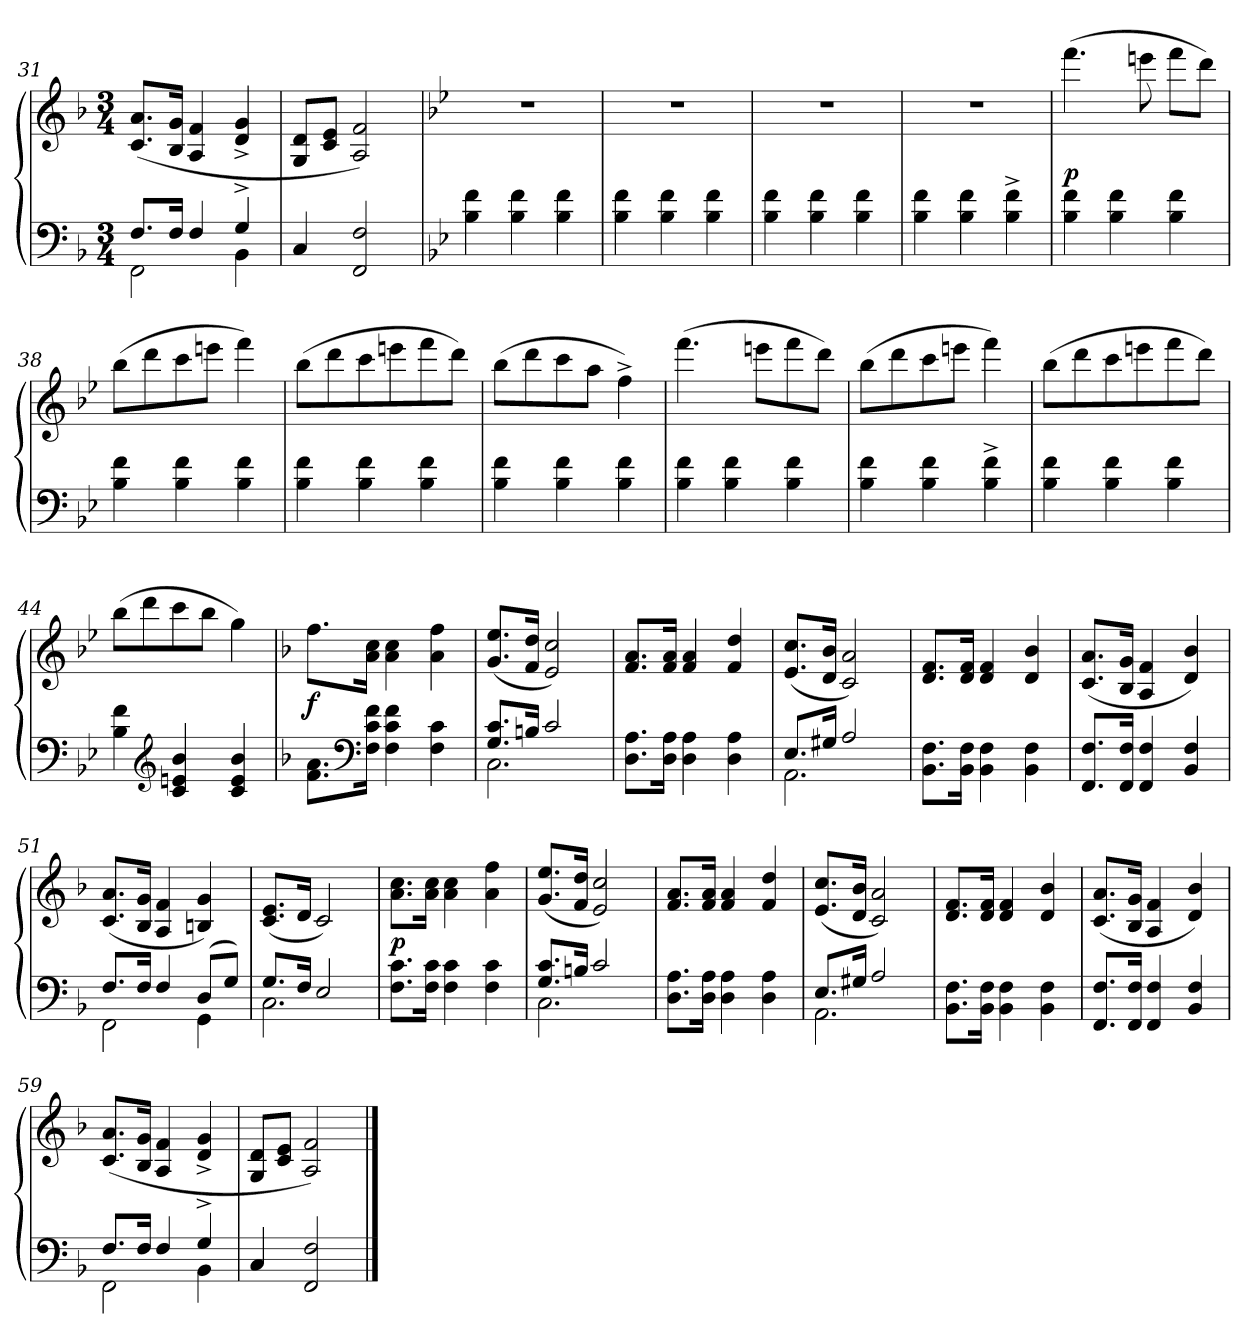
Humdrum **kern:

**kern	**kern	**dynam
*part1	*part1	*part1
*staff2	*staff1	*staff1/2
*clefF4	*clefG2	*
*k[b-]	*k[b-]	*
*F:	*F:	*
*M3/4	*M3/4	*
=31	=31	=31
*^	*	*
8.F/L	2FF\	(8.c/ 8.a/L	.
16F/Jk	.	16B-/ 16g/Jk	.
4F/	.	4A/ 4f/	.
4G^/	4BB-\	4d^/ 4g^/	.
*v	*v	*	*
=32	=32	=32
4C/	8G/ 8d/L	.
.	8c/ 8e/J	.
2FF/ 2F/	2A/ 2f/)	.
=33	=33	=33
*k[b-e-]	*k[b-e-]	*
*	*MM188	*
4B-\ 4f\	2.r	.
4B-\ 4f\	.	.
4B-\ 4f\	.	.
=34	=34	=34
4B-\ 4f\	2.r	.
4B-\ 4f\	.	.
4B-\ 4f\	.	.
=35	=35	=35
4B-\ 4f\	2.r	.
4B-\ 4f\	.	.
4B-\ 4f\	.	.
=36	=36	=36
4B-\ 4f\	2.r	.
4B-\ 4f\	.	.
4B-^\ 4f^\	.	.
=37	=37	=37
4B-\ 4f\	(4.fff\	p
4B-\ 4f\	.	.
.	8eeen\	.
4B-\ 4f\	8fff\L	.
.	8ddd\J)	.
=38	=38	=38
4B-\ 4f\	(8bb-\L	.
.	8ddd\	.
4B-\ 4f\	8ccc\	.
.	8eeen\J	.
4B-\ 4f\	4fff\)	.
=39	=39	=39
4B-\ 4f\	(8bb-\L	.
.	8ddd\	.
4B-\ 4f\	8ccc\	.
.	8eeen\	.
4B-\ 4f\	8fff\	.
.	8ddd\J)	.
=40	=40	=40
4B-\ 4f\	(8bb-\L	.
.	8ddd\	.
4B-\ 4f\	8ccc\	.
.	8aa\J	.
4B-\ 4f\	4ff^\)	.
=41	=41	=41
4B-\ 4f\	(4.fff\	.
4B-\ 4f\	.	.
.	8eeen\L	.
4B-\ 4f\	8fff\	.
.	8ddd\J)	.
=42	=42	=42
4B-\ 4f\	(8bb-\L	.
.	8ddd\	.
4B-\ 4f\	8ccc\	.
.	8eeen\J	.
4B-^\ 4f^\	4fff\)	.
=43	=43	=43
4B-\ 4f\	(8bb-\L	.
.	8ddd\	.
4B-\ 4f\	8ccc\	.
.	8eeen\	.
4B-\ 4f\	8fff\	.
.	8ddd\J)	.
=44	=44	=44
4B-\ 4f\	(8bb-\L	.
.	8ddd\	.
*clefG2	*	*
4c/ 4en/ 4b-/	8ccc\	.
.	8bb-\J	.
4c/ 4e/ 4b-/	4gg\)	.
=45	=45	=45
*k[b-]	*k[b-]	*
*	*MM132	*
8.f\ 8.a\L	8.ff\L	f
*clefF4	*	*
16F\ 16c\ 16f\Jk	16a\ 16cc\Jk	.
4F\ 4c\ 4f\	4a\ 4cc\	.
4F\ 4c\	4a\ 4ff\	.
=46	=46	=46
*^	*	*
8.G/ 8.c/L	2.C\	(8.g/ 8.ee/L	.
16Bn/Jk	.	16f/ 16dd/Jk	.
2c/	.	2e/ 2cc/)	.
*v	*v	*	*
=47	=47	=47
8.D\ 8.A\L	8.f/ 8.a/L	.
16D\ 16A\Jk	16f/ 16a/Jk	.
4D\ 4A\	4f/ 4a/	.
4D\ 4A\	4f/ 4dd/	.
=48	=48	=48
*^	*	*
8.E/L	2.AA\	(8.e/ 8.cc/L	.
16G#X/Jk	.	16d/ 16b-/Jk	.
2A/	.	2c/ 2a/)	.
*v	*v	*	*
=49	=49	=49
8.BB-\ 8.F\L	8.d/ 8.f/L	.
16BB-\ 16F\Jk	16d/ 16f/Jk	.
4BB-\ 4F\	4d/ 4f/	.
4BB-\ 4F\	4d/ 4b-/	.
=50	=50	=50
8.FF/ 8.F/L	(8.c/ 8.a/L	.
16FF/ 16F/Jk	16B-/ 16g/Jk	.
4FF/ 4F/	4A/ 4f/	.
4BB-/ 4F/	4d/ 4b-/)	.
=51	=51	=51
*^	*	*
8.F/L	2FF\	(8.c/ 8.a/L	.
16F/Jk	.	16B-/ 16g/Jk	.
4F/	.	4A/ 4f/	.
(8D/L	4GG\	4Bn/ 4g/)	.
8G/J)	.	.	.
=52	=52	=52	=52
8.G/L	2.C\	(8.c/ 8.e/L	.
16F/Jk	.	16d/Jk	.
2E/	.	2c/)	.
*v	*v	*	*
=53	=53	=53
8.F\ 8.c\L	8.a\ 8.cc\L	p
16F\ 16c\Jk	16a\ 16cc\Jk	.
4F\ 4c\	4a\ 4cc\	.
4F\ 4c\	4a\ 4ff\	.
=54	=54	=54
*^	*	*
8.G/ 8.c/L	2.C\	(8.g/ 8.ee/L	.
16Bn/Jk	.	16f/ 16dd/Jk	.
2c/	.	2e/ 2cc/)	.
*v	*v	*	*
=55	=55	=55
8.D\ 8.A\L	8.f/ 8.a/L	.
16D\ 16A\Jk	16f/ 16a/Jk	.
4D\ 4A\	4f/ 4a/	.
4D\ 4A\	4f/ 4dd/	.
=56	=56	=56
*^	*	*
8.E/L	2.AA\	(8.e/ 8.cc/L	.
16G#X/Jk	.	16d/ 16b-/Jk	.
2A/	.	2c/ 2a/)	.
*v	*v	*	*
=57	=57	=57
8.BB-\ 8.F\L	8.d/ 8.f/L	.
16BB-\ 16F\Jk	16d/ 16f/Jk	.
4BB-\ 4F\	4d/ 4f/	.
4BB-\ 4F\	4d/ 4b-/	.
=58	=58	=58
8.FF/ 8.F/L	(8.c/ 8.a/L	.
16FF/ 16F/Jk	16B-/ 16g/Jk	.
4FF/ 4F/	4A/ 4f/	.
4BB-/ 4F/	4d/ 4b-/)	.
=59	=59	=59
*^	*	*
8.F/L	2FF\	(8.c/ 8.a/L	.
16F/Jk	.	16B-/ 16g/Jk	.
4F/	.	4A/ 4f/	.
4G^/	4BB-\	4d^/ 4g^/	.
*v	*v	*	*
=60	=60	=60
4C/	8G/ 8d/L	.
.	8c/ 8e/J	.
2FF/ 2F/	2A/ 2f/)	.
==	==	==
*-	*-	*-
